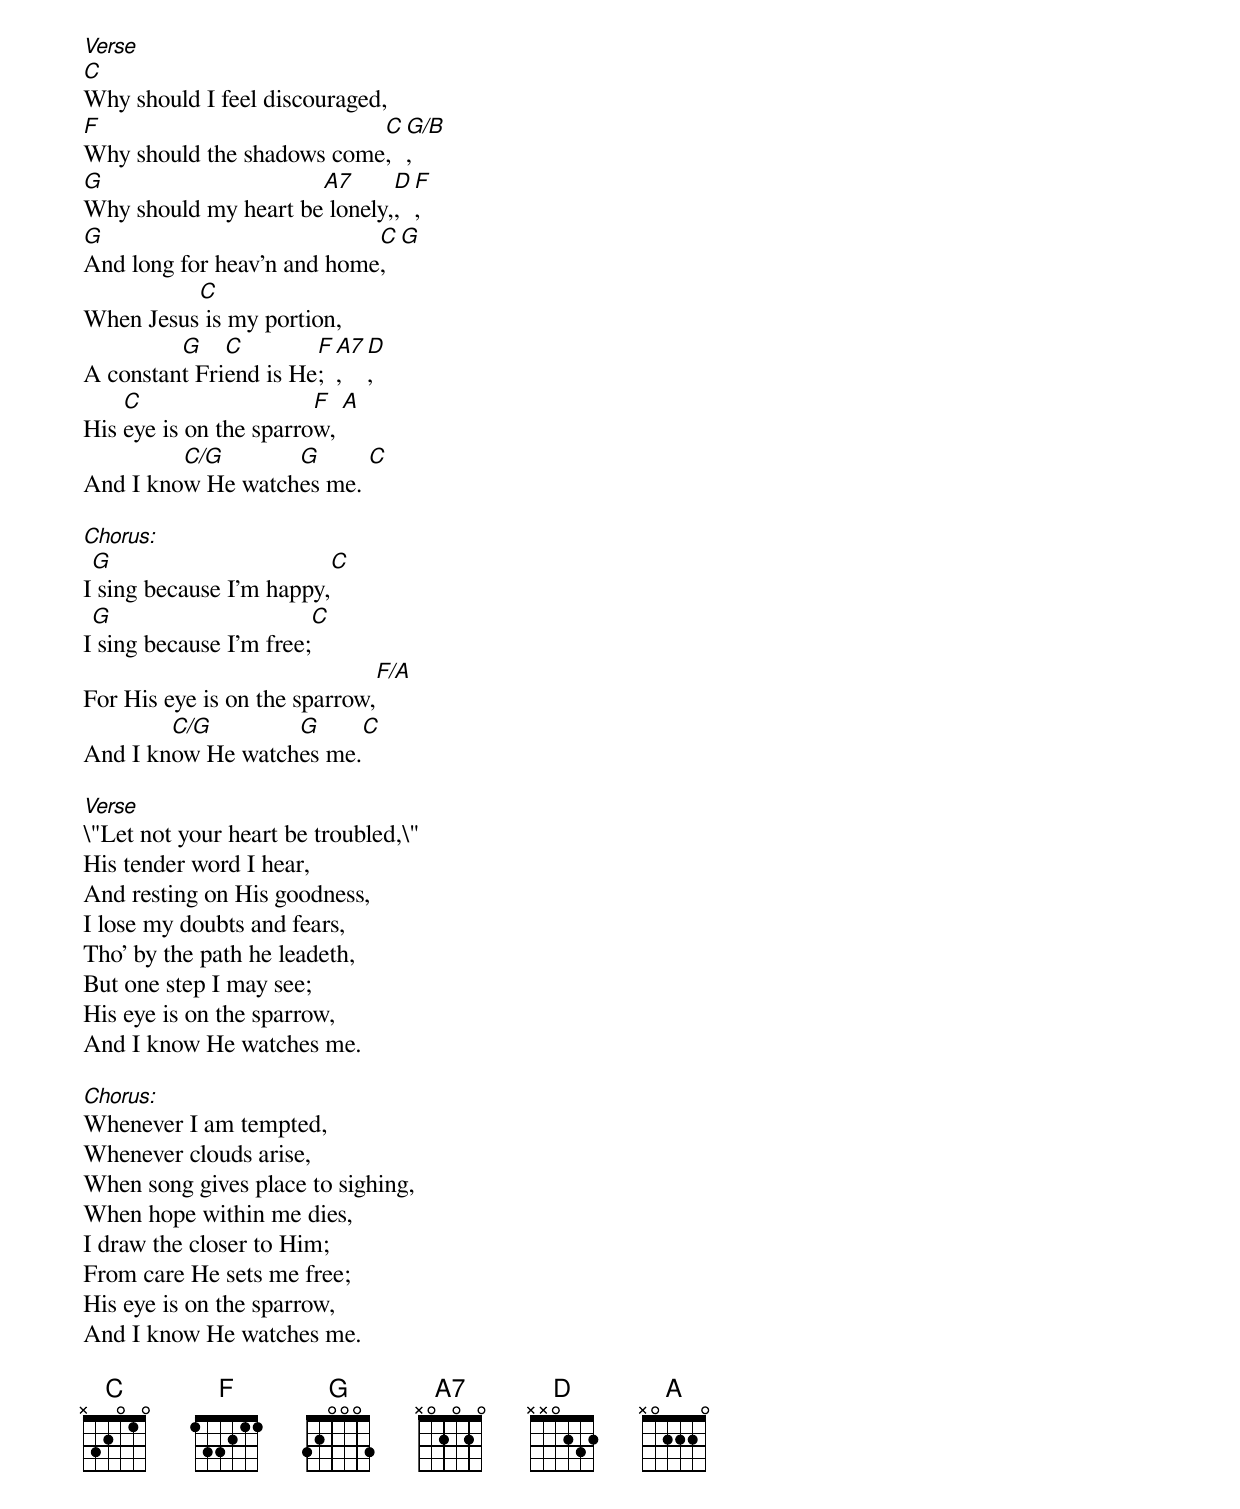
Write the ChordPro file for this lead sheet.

[Verse]
[C]Why should I feel discouraged,
[F]Why should the shadows come[C], [G/B],
[G]Why should my heart be[A7] lonely,[D],[F],
[G]And long for heav'n and home[C],[G]
When Jesus[C] is my portion,
A constan[G]t Fri[C]end is He[F]; [A7],[D],
His [C]eye is on the sparro[F]w, [A]
And I kno[C/G]w He watch[G]es me. [C]

[Chorus:]
I[G] sing because I'm happy,[C]
I[G] sing because I'm free;[C]
For His eye is on the sparrow,[F/A]
And I kn[C/G]ow He watch[G]es me.[C]

[Verse]
\"Let not your heart be troubled,\"
His tender word I hear,
And resting on His goodness,
I lose my doubts and fears,
Tho' by the path he leadeth,
But one step I may see;
His eye is on the sparrow,
And I know He watches me.

[Chorus:]
Whenever I am tempted,
Whenever clouds arise,
When song gives place to sighing,
When hope within me dies,
I draw the closer to Him;
From care He sets me free;
His eye is on the sparrow,
And I know He watches me.

{% include music-notes.html %}
